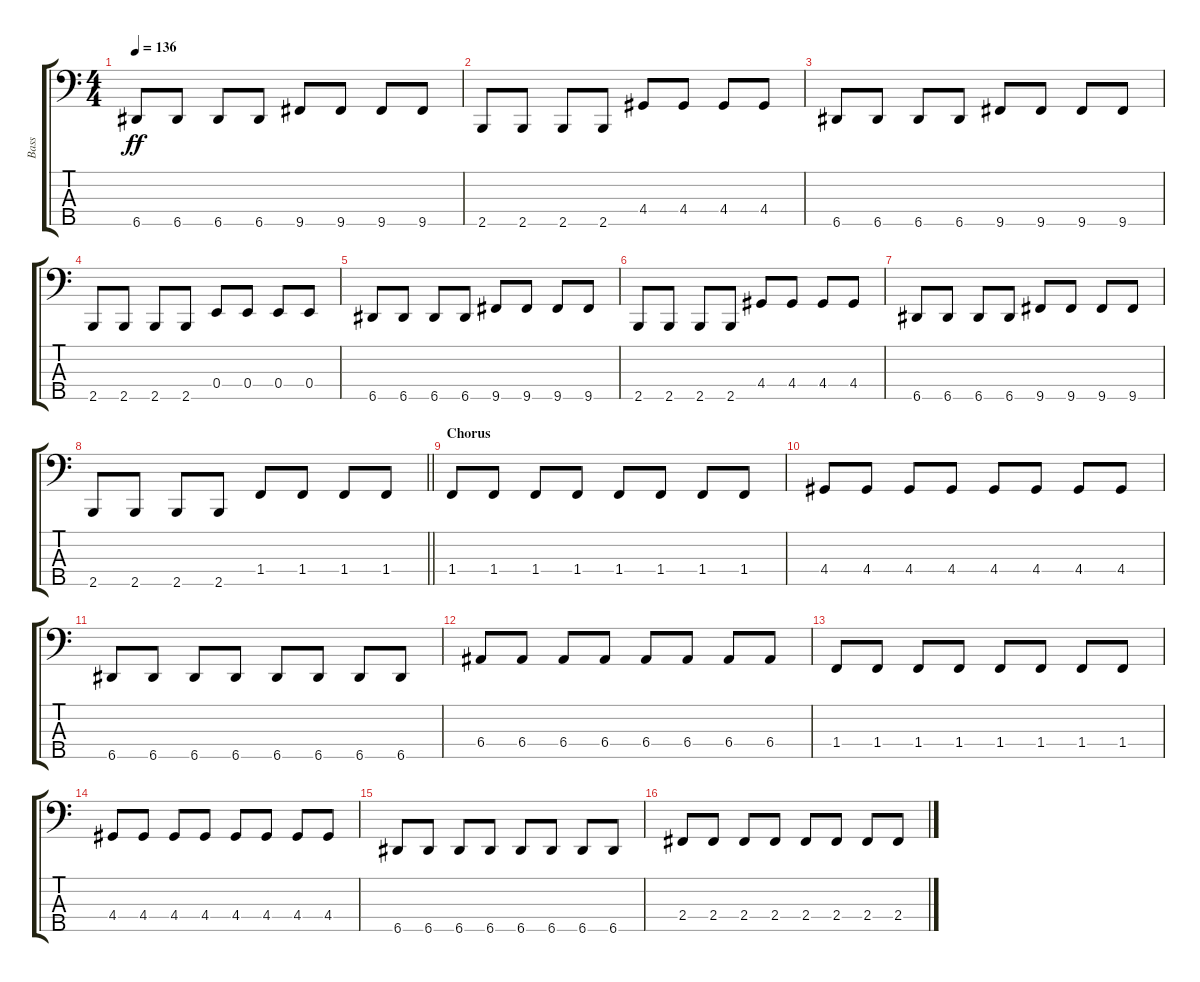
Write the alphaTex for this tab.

\track ("Bass" "Bass") {instrument electricbasspick}
\staff {score tabs}
\tuning (G2 D2 A1 E1 A0) {hide}
\ts (4 4)
\tempo 136
\clef f4
\ks c
6.5.8{dy ff} 6.5.8 6.5.8 6.5.8 9.5.8 9.5.8 9.5.8 9.5.8 |
2.5.8 2.5.8 2.5.8 2.5.8 4.4.8 4.4.8 4.4.8 4.4.8 |
6.5.8 6.5.8 6.5.8 6.5.8 9.5.8 9.5.8 9.5.8 9.5.8 |
2.5.8 2.5.8 2.5.8 2.5.8 0.4.8 0.4.8 0.4.8 0.4.8 |
6.5.8 6.5.8 6.5.8 6.5.8 9.5.8 9.5.8 9.5.8 9.5.8 |
2.5.8 2.5.8 2.5.8 2.5.8 4.4.8 4.4.8 4.4.8 4.4.8 |
6.5.8 6.5.8 6.5.8 6.5.8 9.5.8 9.5.8 9.5.8 9.5.8 |
\barLineRight lightlight
2.5.8 2.5.8 2.5.8 2.5.8 1.4.8 1.4.8 1.4.8 1.4.8 |
\section ("" "Chorus")
1.4.8 1.4.8 1.4.8 1.4.8 1.4.8 1.4.8 1.4.8 1.4.8 |
4.4.8 4.4.8 4.4.8 4.4.8 4.4.8 4.4.8 4.4.8 4.4.8 |
6.5.8 6.5.8 6.5.8 6.5.8 6.5.8 6.5.8 6.5.8 6.5.8 |
6.4.8 6.4.8 6.4.8 6.4.8 6.4.8 6.4.8 6.4.8 6.4.8 |
1.4.8 1.4.8 1.4.8 1.4.8 1.4.8 1.4.8 1.4.8 1.4.8 |
4.4.8 4.4.8 4.4.8 4.4.8 4.4.8 4.4.8 4.4.8 4.4.8 |
6.5.8 6.5.8 6.5.8 6.5.8 6.5.8 6.5.8 6.5.8 6.5.8 |
2.4.8 2.4.8 2.4.8 2.4.8 2.4.8 2.4.8 2.4.8 2.4.8
